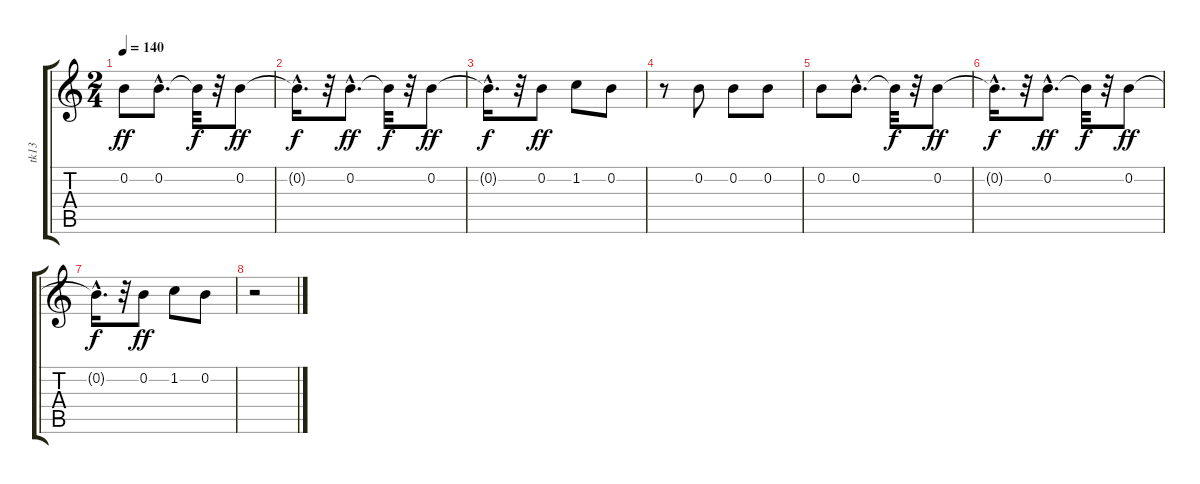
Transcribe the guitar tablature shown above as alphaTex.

\track ("tk13" "tk13") {instrument electricguitarjazz}
\staff {score tabs}
\tuning (E4 B3 G3 D3 A2 E2) {hide}
\ts (2 4)
\tempo 140
\clef g2
\ks c
0.2.8{dy ff} 0.2{hac}.8{d} 0.2{t}.32{dy f} r.32 0.2.8{dy ff} |
0.2{hac t}.16{d dy f} r.32 0.2{hac}.8{d dy ff} 0.2{t}.32{dy f} r.32 0.2.8{dy ff} |
0.2{hac t}.16{d dy f} r.32 0.2.8{dy ff} 1.2.8 0.2.8 |
r.8 0.2.8 0.2.8 0.2.8 |
0.2.8 0.2{hac}.8{d} 0.2{t}.32{dy f} r.32 0.2.8{dy ff} |
0.2{hac t}.16{d dy f} r.32 0.2{hac}.8{d dy ff} 0.2{t}.32{dy f} r.32 0.2.8{dy ff} |
0.2{hac t}.16{d dy f} r.32 0.2.8{dy ff} 1.2.8 0.2.8 |
r.2
